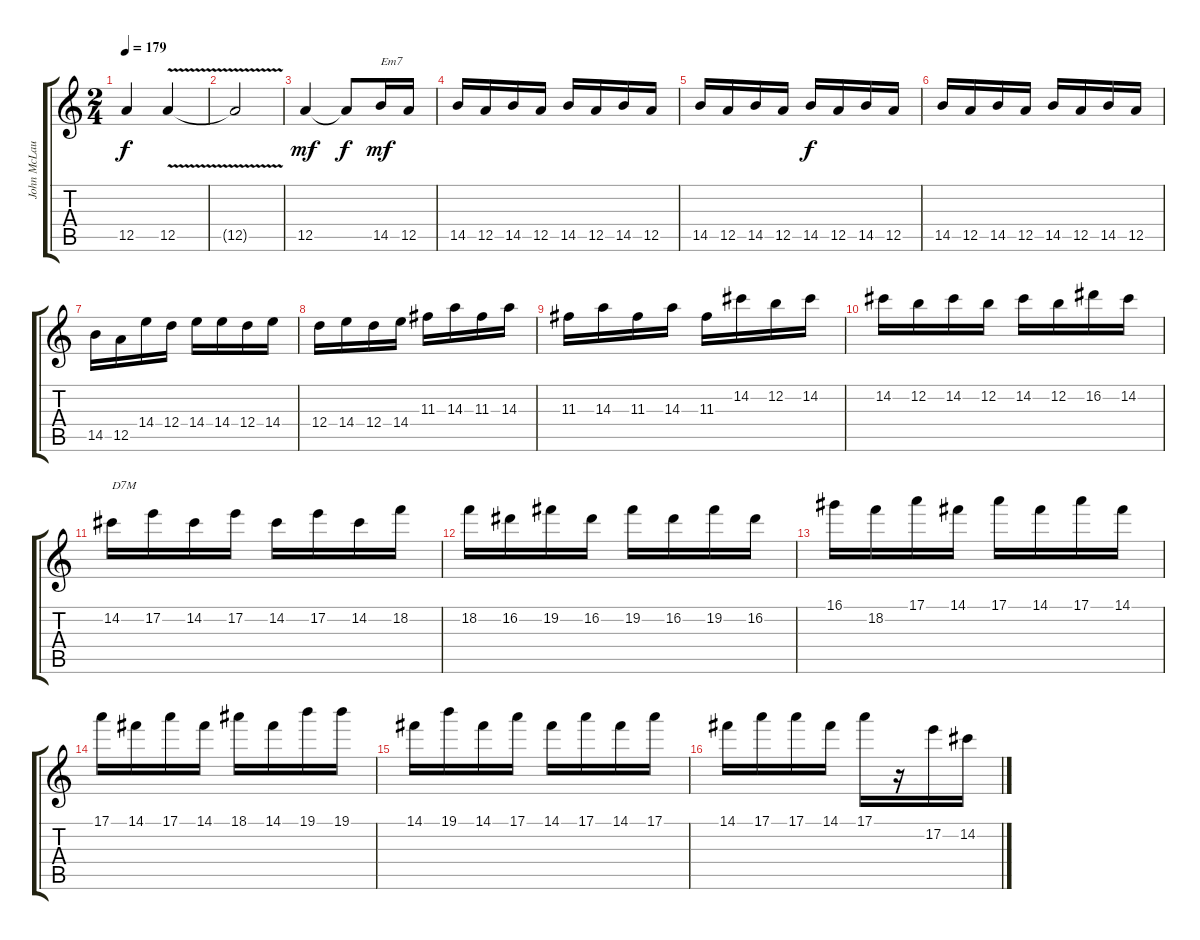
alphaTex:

\track ("John McLaughlin" "John McLau") {instrument overdrivenguitar}
\staff {score tabs}
\tuning (E4 B3 G3 D3 A2 E2) {hide}
\ts (2 4)
\tempo 179
\clef g2
\ks c
12.5{t}.4{dy f} 12.5{v}.4 |
12.5{t}.2 |
12.5.4{dy mf} 12.5{t}.8{dy f} 14.5.16{txt "Em7" dy mf} 12.5.16 |
14.5.16 12.5.16 14.5.16 12.5.16 14.5.16 12.5.16 14.5.16 12.5.16 |
14.5.16 12.5.16 14.5.16 12.5.16 14.5.16{dy f} 12.5.16 14.5.16 12.5.16 |
14.5.16 12.5.16 14.5.16 12.5.16 14.5.16 12.5.16 14.5.16 12.5.16 |
14.5.16 12.5.16 14.4.16 12.4.16 14.4.16 14.4.16 12.4.16 14.4.16 |
12.4.16 14.4.16 12.4.16 14.4.16 11.3.16 14.3.16 11.3.16 14.3.16 |
11.3.16 14.3.16 11.3.16 14.3.16 11.3.16 14.2.16 12.2.16 14.2.16 |
14.2.16 12.2.16 14.2.16 12.2.16 14.2.16 12.2.16 16.2.16 14.2.16 |
14.2.16{txt "D7M"} 17.2.16 14.2.16 17.2.16 14.2.16 17.2.16 14.2.16 18.2.16 |
18.2.16 16.2.16 19.2.16 16.2.16 19.2.16 16.2.16 19.2.16 16.2.16 |
16.1.16 18.2.16 17.1.16 14.1.16 17.1.16 14.1.16 17.1.16 14.1.16 |
17.1.16 14.1.16 17.1.16 14.1.16 18.1.16 14.1.16 19.1.16 19.1.16 |
14.1.16 19.1.16 14.1.16 17.1.16 14.1.16 17.1.16 14.1.16 17.1.16 |
14.1.16 17.1.16 17.1.16 14.1.16 17.1.16 r.16 17.2.16 14.2.16
